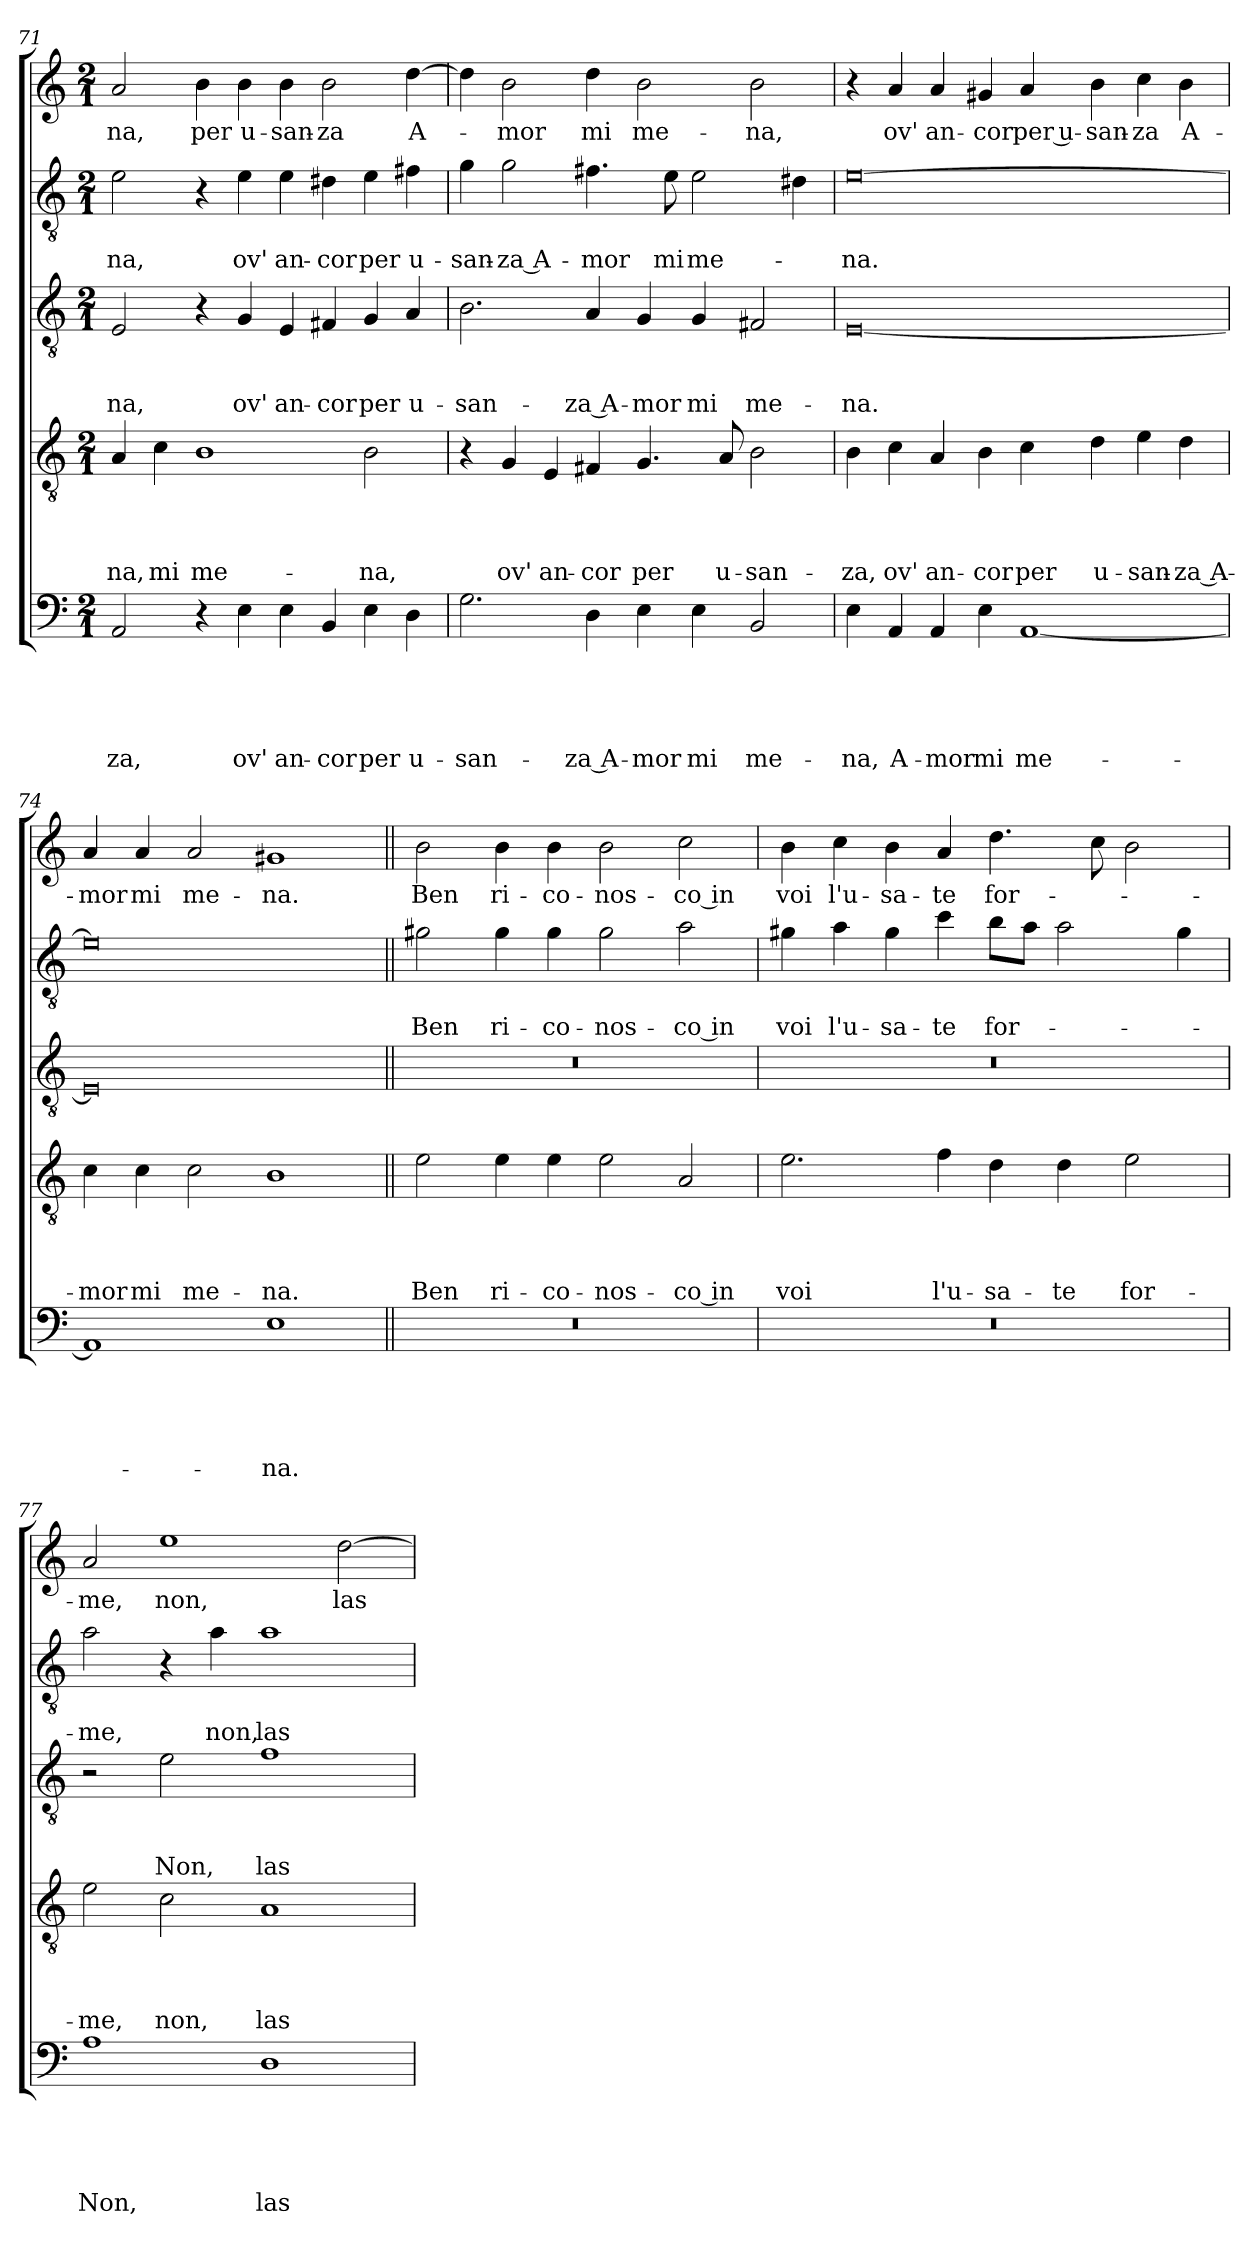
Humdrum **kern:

**kern	**text	**text	**text	**text	**text	**kern	**text	**text	**text	**text	**kern	**text	**text	**text	**kern	**text	**text	**kern	**text
*part5	*part5	*part5	*part5	*part5	*part5	*part4	*part4	*part4	*part4	*part4	*part3	*part3	*part3	*part3	*part2	*part2	*part2	*part1	*part1
*staff5	*staff5	*staff5	*staff5	*staff5	*staff5	*staff4	*staff4	*staff4	*staff4	*staff4	*staff3	*staff3	*staff3	*staff3	*staff2	*staff2	*staff2	*staff1	*staff1
*clefF4	*	*	*	*	*	*clefGv2	*	*	*	*	*clefGv2	*	*	*	*clefGv2	*	*	*clefG2	*
*k[]	*	*	*	*	*	*k[]	*	*	*	*	*k[]	*	*	*	*k[]	*	*	*k[]	*
*C:	*	*	*	*	*	*C:	*	*	*	*	*C:	*	*	*	*C:	*	*	*C:	*
*M2/1	*	*	*	*	*	*M2/1	*	*	*	*	*M2/1	*	*	*	*M2/1	*	*	*M2/1	*
=71	=71	=71	=71	=71	=71	=71	=71	=71	=71	=71	=71	=71	=71	=71	=71	=71	=71	=71	=71
!	!	!	!	!	!LO:LY:b	!	!	!	!	!LO:LY:b	!	!	!	!LO:LY:b	!	!	!LO:LY:b	!	!LO:LY:b
2AA/	.	.	.	.	-za,	4A/	.	.	.	-na,	2E/	.	.	-na,	2e\	.	-na,	2a/	-na,
!	!	!	!	!	!	!	!	!	!	!LO:LY:b	!	!	!	!	!	!	!	!	!
.	.	.	.	.	.	4c\	.	.	.	mi	.	.	.	.	.	.	.	.	.
!	!	!	!	!	!	!	!	!	!	!LO:LY:b	!	!	!	!	!	!	!	!	!LO:LY:b
4r	.	.	.	.	.	1B	.	.	.	me-	4r	.	.	.	4r	.	.	4b\	per
!	!	!	!	!	!LO:LY:b	!	!	!	!	!	!	!	!	!LO:LY:b	!	!	!LO:LY:b	!	!LO:LY:b
4E\	.	.	.	.	ov'	.	.	.	.	.	4G/	.	.	ov'	4e\	.	ov'	4b\	u-
!	!	!	!	!	!LO:LY:b	!	!	!	!	!	!	!	!	!LO:LY:b	!	!	!LO:LY:b	!	!LO:LY:b
4E\	.	.	.	.	an-	.	.	.	.	.	4E/	.	.	an-	4e\	.	an-	4b\	-san-
!	!	!	!	!	!LO:LY:b	!	!	!	!	!	!	!	!	!LO:LY:b	!	!	!LO:LY:b	!	!LO:LY:b
4BB/	.	.	.	.	-cor	.	.	.	.	.	4F#X/	.	.	-cor	4d#X\	.	-cor	2b\	-za
!	!	!	!	!	!LO:LY:b	!	!	!	!	!LO:LY:b	!	!	!	!LO:LY:b	!	!	!LO:LY:b	!	!
4E\	.	.	.	.	per	2B\	.	.	.	-na,	4G/	.	.	per	4e\	.	per	.	.
!	!	!	!	!	!LO:LY:b	!	!	!	!	!	!	!	!	!LO:LY:b	!	!	!LO:LY:b	!	!LO:LY:b
4D\	.	.	.	.	u-	.	.	.	.	.	4A/	.	.	u-	4f#X\	.	u-	[4dd\	A-
!!LO:LB:g=z
=72	=72	=72	=72	=72	=72	=72	=72	=72	=72	=72	=72	=72	=72	=72	=72	=72	=72	=72	=72
!	!	!	!	!	!LO:LY:b	!	!	!	!	!	!	!	!	!LO:LY:b	!	!	!LO:LY:b	!	!
2.G\	.	.	.	.	-san-	4r	.	.	.	.	2.B\	.	.	-san-	4g\	.	-san-	4dd\]	.
!	!	!	!	!	!	!	!	!	!	!LO:LY:b	!	!	!	!	!	!	!LO:LY:b	!	!LO:LY:b
.	.	.	.	.	.	4G/	.	.	.	ov'	.	.	.	.	2g\	.	-za A-	2b\	-mor
!	!	!	!	!	!	!	!	!	!	!LO:LY:b	!	!	!	!	!	!	!	!	!
.	.	.	.	.	.	4E/	.	.	.	an-	.	.	.	.	.	.	.	.	.
!	!	!	!	!	!LO:LY:b	!	!	!	!	!LO:LY:b	!	!	!	!LO:LY:b	!	!	!LO:LY:b	!	!LO:LY:b
4D\	.	.	.	.	-za A-	4F#X/	.	.	.	-cor	4A/	.	.	-za A-	4.f#X\	.	-mor	4dd\	mi
!	!	!	!	!	!LO:LY:b	!	!	!	!	!LO:LY:b	!	!	!	!LO:LY:b	!	!	!	!	!LO:LY:b
4E\	.	.	.	.	-mor	4.G/	.	.	.	per	4G/	.	.	-mor	.	.	.	2b\	me-
!	!	!	!	!	!	!	!	!	!	!	!	!	!	!	!	!	!LO:LY:b	!	!
.	.	.	.	.	.	.	.	.	.	.	.	.	.	.	8e\	.	mi	.	.
!	!	!	!	!	!LO:LY:b	!	!	!	!	!	!	!	!	!LO:LY:b	!	!	!LO:LY:b	!	!
4E\	.	.	.	.	mi	.	.	.	.	.	4G/	.	.	mi	2e\	.	me-	.	.
!	!	!	!	!	!	!	!	!	!	!LO:LY:b	!	!	!	!	!	!	!	!	!
.	.	.	.	.	.	8A/	.	.	.	u-	.	.	.	.	.	.	.	.	.
!	!	!	!	!	!LO:LY:b	!	!	!	!	!LO:LY:b	!	!	!	!LO:LY:b	!	!	!	!	!LO:LY:b
2BB/	.	.	.	.	me-	2B\	.	.	.	-san-	2F#X/	.	.	me-	.	.	.	2b\	-na,
.	.	.	.	.	.	.	.	.	.	.	.	.	.	.	4d#X\	.	.	.	.
=73	=73	=73	=73	=73	=73	=73	=73	=73	=73	=73	=73	=73	=73	=73	=73	=73	=73	=73	=73
!	!	!	!	!	!LO:LY:b	!	!	!	!	!LO:LY:b	!	!	!	!LO:LY:b	!	!	!LO:LY:b	!	!
4E\	.	.	.	.	-na,	4B\	.	.	.	-za,	[0E	.	.	-na.	[0e	.	-na.	4r	.
!	!	!	!	!	!LO:LY:b	!	!	!	!	!LO:LY:b	!	!	!	!	!	!	!	!	!LO:LY:b
4AA/	.	.	.	.	A-	4c\	.	.	.	ov'	.	.	.	.	.	.	.	4a/	ov'
!	!	!	!	!	!LO:LY:b	!	!	!	!	!LO:LY:b	!	!	!	!	!	!	!	!	!LO:LY:b
4AA/	.	.	.	.	-mor	4A/	.	.	.	an-	.	.	.	.	.	.	.	4a/	an-
!	!	!	!	!	!LO:LY:b	!	!	!	!	!LO:LY:b	!	!	!	!	!	!	!	!	!LO:LY:b
4E\	.	.	.	.	mi	4B\	.	.	.	-cor	.	.	.	.	.	.	.	4g#X/	-cor
!	!	!	!	!	!LO:LY:b	!	!	!	!	!LO:LY:b	!	!	!	!	!	!	!	!	!LO:LY:b
[1AA	.	.	.	.	me-	4c\	.	.	.	per	.	.	.	.	.	.	.	4a/	per u-
!	!	!	!	!	!	!	!	!	!	!LO:LY:b	!	!	!	!	!	!	!	!	!LO:LY:b
.	.	.	.	.	.	4d\	.	.	.	u-	.	.	.	.	.	.	.	4b\	-san-
!	!	!	!	!	!	!	!	!	!	!LO:LY:b	!	!	!	!	!	!	!	!	!LO:LY:b
.	.	.	.	.	.	4e\	.	.	.	-san-	.	.	.	.	.	.	.	4cc\	-za
!	!	!	!	!	!	!	!	!	!	!LO:LY:b	!	!	!	!	!	!	!	!	!LO:LY:b
.	.	.	.	.	.	4d\	.	.	.	-za A-	.	.	.	.	.	.	.	4b\	A-
=74	=74	=74	=74	=74	=74	=74	=74	=74	=74	=74	=74	=74	=74	=74	=74	=74	=74	=74	=74
!	!	!	!	!	!	!	!	!	!	!LO:LY:b	!	!	!	!	!	!	!	!	!LO:LY:b
1AA]	.	.	.	.	.	4c\	.	.	.	-mor	0E]	.	.	.	0e]	.	.	4a/	-mor
!	!	!	!	!	!	!	!	!	!	!LO:LY:b	!	!	!	!	!	!	!	!	!LO:LY:b
.	.	.	.	.	.	4c\	.	.	.	mi	.	.	.	.	.	.	.	4a/	mi
!	!	!	!	!	!	!	!	!	!	!LO:LY:b	!	!	!	!	!	!	!	!	!LO:LY:b
.	.	.	.	.	.	2c\	.	.	.	me-	.	.	.	.	.	.	.	2a/	me-
!	!	!	!	!	!LO:LY:b	!	!	!	!	!LO:LY:b	!	!	!	!	!	!	!	!	!LO:LY:b
1E	.	.	.	.	-na.	1B	.	.	.	-na.	.	.	.	.	.	.	.	1g#X	-na.
!!LO:PB:g=z
=75||	=75||	=75||	=75||	=75||	=75||	=75||	=75||	=75||	=75||	=75||	=75||	=75||	=75||	=75||	=75||	=75||	=75||	=75||	=75||
!	!	!	!	!	!	!	!	!	!	!LO:LY:b	!	!	!	!	!	!	!LO:LY:b	!	!LO:LY:b
0r	.	.	.	.	.	2e\	.	.	.	Ben	0r	.	.	.	2g#X\	.	Ben	2b\	Ben
!	!	!	!	!	!	!	!	!	!	!LO:LY:b	!	!	!	!	!	!	!LO:LY:b	!	!LO:LY:b
.	.	.	.	.	.	4e\	.	.	.	ri-	.	.	.	.	4g#\	.	ri-	4b\	ri-
!	!	!	!	!	!	!	!	!	!	!LO:LY:b	!	!	!	!	!	!	!LO:LY:b	!	!LO:LY:b
.	.	.	.	.	.	4e\	.	.	.	-co-	.	.	.	.	4g#\	.	-co-	4b\	-co-
!	!	!	!	!	!	!	!	!	!	!LO:LY:b	!	!	!	!	!	!	!LO:LY:b	!	!LO:LY:b
.	.	.	.	.	.	2e\	.	.	.	-nos-	.	.	.	.	2g#\	.	-nos-	2b\	-nos-
!	!	!	!	!	!	!	!	!	!	!LO:LY:b	!	!	!	!	!	!	!LO:LY:b	!	!LO:LY:b
.	.	.	.	.	.	2A/	.	.	.	-co in	.	.	.	.	2a\	.	-co in	2cc\	-co in
=76	=76	=76	=76	=76	=76	=76	=76	=76	=76	=76	=76	=76	=76	=76	=76	=76	=76	=76	=76
!	!	!	!	!	!	!	!	!	!	!LO:LY:b	!	!	!	!	!	!	!LO:LY:b	!	!LO:LY:b
0r	.	.	.	.	.	2.e\	.	.	.	voi	0r	.	.	.	4g#X\	.	voi	4b\	voi
!	!	!	!	!	!	!	!	!	!	!	!	!	!	!	!	!	!LO:LY:b	!	!LO:LY:b
.	.	.	.	.	.	.	.	.	.	.	.	.	.	.	4a\	.	l'u-	4cc\	l'u-
!	!	!	!	!	!	!	!	!	!	!	!	!	!	!	!	!	!LO:LY:b	!	!LO:LY:b
.	.	.	.	.	.	.	.	.	.	.	.	.	.	.	4g#\	.	-sa-	4b\	-sa-
!	!	!	!	!	!	!	!	!	!	!LO:LY:b	!	!	!	!	!	!	!LO:LY:b	!	!LO:LY:b
.	.	.	.	.	.	4f\	.	.	.	l'u-	.	.	.	.	4cc\	.	-te	4a/	-te
!	!	!	!	!	!	!	!	!	!	!LO:LY:b	!	!	!	!	!	!	!LO:LY:b	!	!LO:LY:b
.	.	.	.	.	.	4d\	.	.	.	-sa-	.	.	.	.	8b\L	.	for-	4.dd\	for-
.	.	.	.	.	.	.	.	.	.	.	.	.	.	.	8a\J	.	.	.	.
!	!	!	!	!	!	!	!	!	!	!LO:LY:b	!	!	!	!	!	!	!	!	!
.	.	.	.	.	.	4d\	.	.	.	-te	.	.	.	.	2a\	.	.	.	.
.	.	.	.	.	.	.	.	.	.	.	.	.	.	.	.	.	.	8cc\	.
!	!	!	!	!	!	!	!	!	!	!LO:LY:b	!	!	!	!	!	!	!	!	!
.	.	.	.	.	.	2e\	.	.	.	for-	.	.	.	.	.	.	.	2b\	.
.	.	.	.	.	.	.	.	.	.	.	.	.	.	.	4g#\	.	.	.	.
=77	=77	=77	=77	=77	=77	=77	=77	=77	=77	=77	=77	=77	=77	=77	=77	=77	=77	=77	=77
!	!	!	!	!	!LO:LY:b	!	!	!	!	!LO:LY:b	!	!	!	!	!	!	!LO:LY:b	!	!LO:LY:b
1A	.	.	.	.	Non,	2e\	.	.	.	-me,	2r	.	.	.	2a\	.	-me,	2a/	-me,
!	!	!	!	!	!	!	!	!	!	!LO:LY:b	!	!	!	!LO:LY:b	!	!	!	!	!LO:LY:b
.	.	.	.	.	.	2c\	.	.	.	non,	2e\	.	.	Non,	4r	.	.	1ee	non,
!	!	!	!	!	!	!	!	!	!	!	!	!	!	!	!	!	!LO:LY:b	!	!
.	.	.	.	.	.	.	.	.	.	.	.	.	.	.	4a\	.	non,	.	.
!	!	!	!	!	!LO:LY:b	!	!	!	!	!LO:LY:b	!	!	!	!LO:LY:b	!	!	!LO:LY:b	!	!
1D	.	.	.	.	las-	1A	.	.	.	las-	1f	.	.	las-	1a	.	las-	.	.
!	!	!	!	!	!	!	!	!	!	!	!	!	!	!	!	!	!	!	!LO:LY:b
.	.	.	.	.	.	.	.	.	.	.	.	.	.	.	.	.	.	[2dd\	las-
=	=	=	=	=	=	=	=	=	=	=	=	=	=	=	=	=	=	=	=
*-	*-	*-	*-	*-	*-	*-	*-	*-	*-	*-	*-	*-	*-	*-	*-	*-	*-	*-	*-
